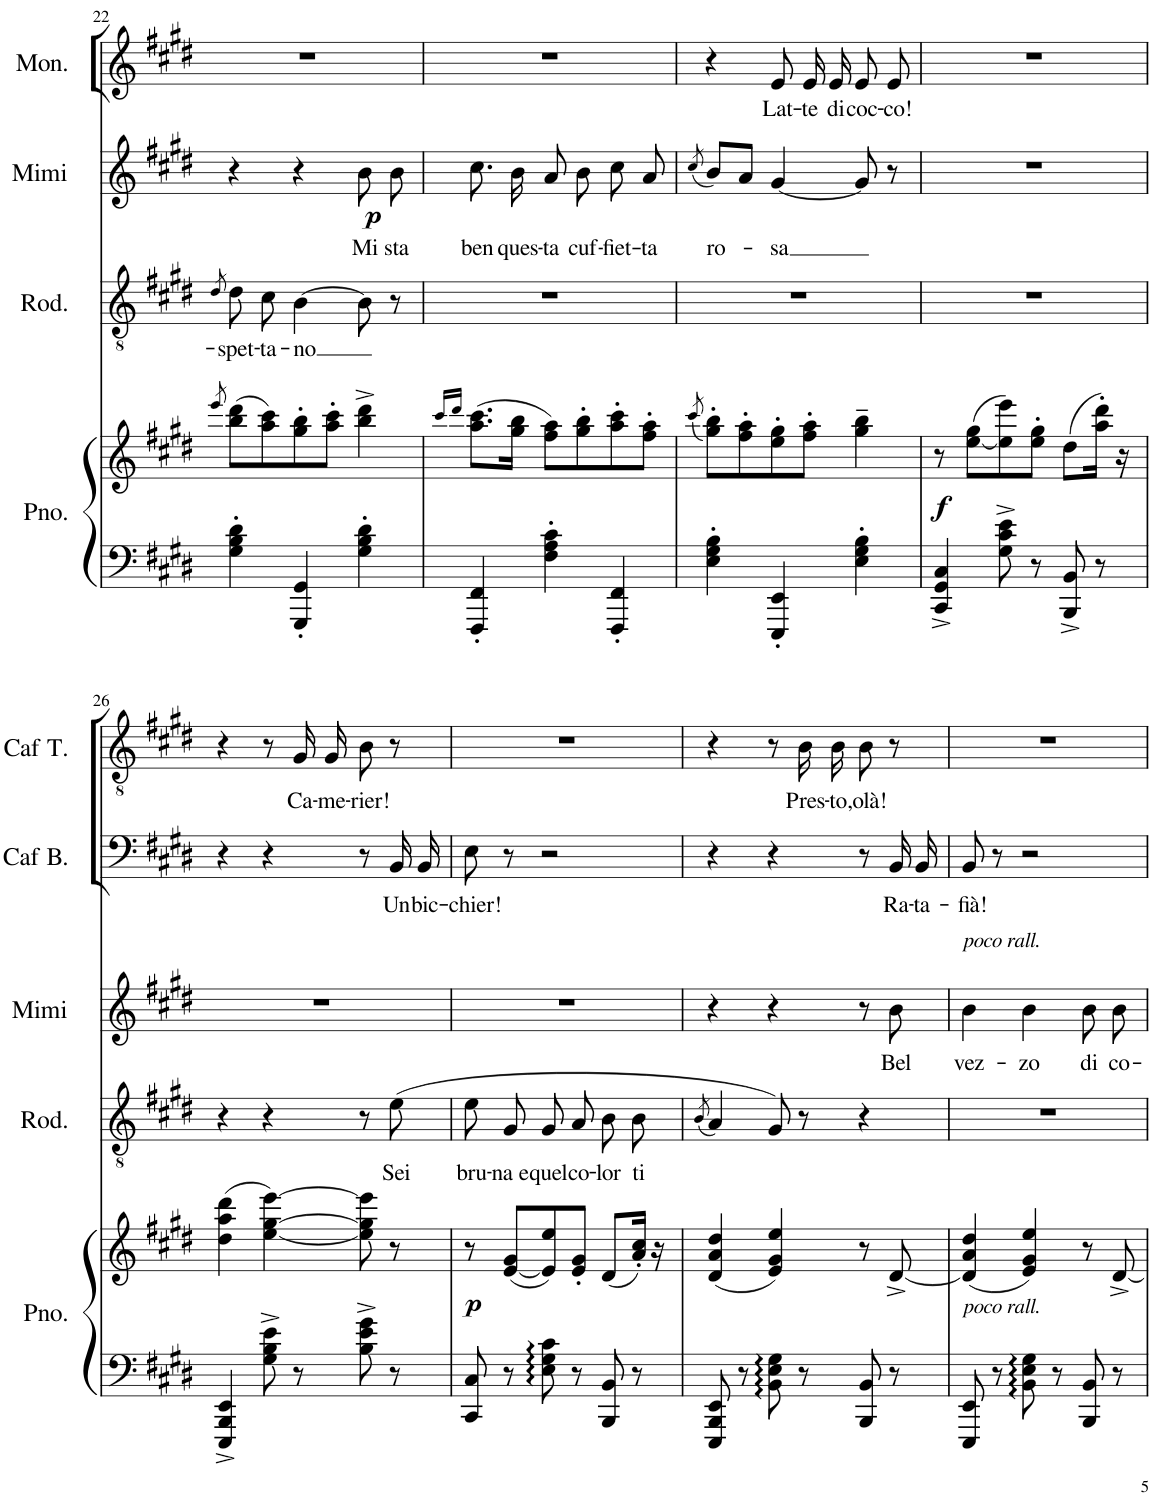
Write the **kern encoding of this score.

**kern	**kern	**dynam	**kern	**text	**kern	**text	**dynam	**kern	**text	**kern	**text	**kern	**text	**kern	**text	**dynam	**kern	**text	**dynam
*part8	*part8	*part8	*part7	*part7	*part6	*part6	*part6	*part5	*part5	*part4	*part4	*part3	*part3	*part2	*part2	*part2	*part1	*part1	*part1
*staff9	*staff8	*staff8/9	*staff7	*staff7	*staff6	*staff6	*staff6	*staff5	*staff5	*staff4	*staff4	*staff3	*staff3	*staff2	*staff2	*staff2	*staff1	*staff1	*staff1
*I"Piano	*	*	*I"Rodolfo	*	*I"Mimi	*	*	*I"Caffè Bass	*	*I"Caffè Ténor	*	*I"Monelli	*	*I"Venditori Bass	*	*	*I"Venditori Bass	*	*
*I'Pno.	*	*	*I'Rod.	*	*I'Mimi	*	*	*I'Caf B.	*	*I'Caf T.	*	*I'Mon.	*	*I'Vend B.	*	*	*I'Ven B.	*	*
!!LO:PB:g=z
*clefF4	*clefG2	*	*clefGv2	*	*clefG2	*	*	*clefF4	*	*clefGv2	*	*clefG2	*	*clefF4	*	*	*clefF4	*	*
*k[f#c#g#d#]	*k[f#c#g#d#]	*	*k[f#c#g#d#]	*	*k[f#c#g#d#]	*	*	*k[f#c#g#d#]	*	*k[f#c#g#d#]	*	*k[f#c#g#d#]	*	*k[f#c#g#d#]	*	*	*k[f#c#g#d#]	*	*
*M3/4	*M3/4	*	*M3/4	*	*M3/4	*	*	*M3/4	*	*M3/4	*	*M3/4	*	*M3/4	*	*	*M3/4	*	*
=22	=22	=22	=22	=22	=22	=22	=22	=22	=22	=22	=22	=22	=22	=22	=22	=22	=22	=22	=22
.	8qeee/	.	8qd#/	.	.	.	.	.	.	.	.	.	.	.	.	.	.	.	.
!	!	!	!	!LO:LY:b	!	!	!	!	!	!	!	!	!	!	!	!	!	!	!
4G#\' 4B\' 4d#\'	(8bb\ 8ddd#\L	.	8d#\L	-spet-	4r	.	.	2.r	.	2.r	.	2.r	.	2.r	.	.	4r	.	.
!	!	!	!	!LO:LY:b	!	!	!	!	!	!	!	!	!	!	!	!	!	!	!
.	8aa\ 8ccc#\)	.	8c#\J	-ta-	.	.	.	.	.	.	.	.	.	.	.	.	.	.	.
!	!	!	!	!LO:LY:b	!	!	!	!	!	!	!	!	!	!	!	!	!	!	!
4GGG#/' 4GG#/'	8gg#\' 8bb\'	.	[4B\	-no	4r	.	.	.	.	.	.	.	.	.	.	.	8B\L	Pan-	.
.	8aa\' 8ccc#\'J	.	.	.	.	.	.	.	.	.	.	.	.	.	.	.	16B\L	-na	.
.	.	.	.	.	.	.	.	.	.	.	.	.	.	.	.	.	16B\JJ	mon-	.
!	!	!	!	!	!	!LO:LY:b	!LO:DY:b	!	!	!	!	!	!	!	!	!	!	!	!
4G#\' 4B\' 4d#\'	4bb\^ 4ddd#\^	.	8B\]	.	8b\	Mi	p	.	.	.	.	.	.	.	.	.	8B\L	-ta-	.
!	!	!	!	!	!	!LO:LY:b	!	!	!	!	!	!	!	!	!	!	!	!	!
.	.	.	8r	.	8b\	sta	.	.	.	.	.	.	.	.	.	.	8B\J	-ta!	.
=23	=23	=23	=23	=23	=23	=23	=23	=23	=23	=23	=23	=23	=23	=23	=23	=23	=23	=23	=23
.	16qccc#/LL	.	.	.	.	.	.	.	.	.	.	.	.	.	.	.	.	.	.
.	16qddd#/JJ	.	.	.	.	.	.	.	.	.	.	.	.	.	.	.	.	.	.
!	!	!	!	!	!	!LO:LY:b	!	!	!	!	!	!	!	!	!	!	!	!	!
4FFF#/' 4FF#/'	(8.aa\ 8.ccc#\L	.	2.r	.	8.cc#\	ben	.	2.r	.	2.r	.	2.r	.	2.r	.	.	2.r	.	.
!	!	!	!	!	!	!LO:LY:b	!	!	!	!	!	!	!	!	!	!	!	!	!
.	16gg#\ 16bb\Jk	.	.	.	16b\	ques-	.	.	.	.	.	.	.	.	.	.	.	.	.
!	!	!	!	!	!	!LO:LY:b	!	!	!	!	!	!	!	!	!	!	!	!	!
4F#\' 4A\' 4c#\'	8ff#\ 8aa\L)	.	.	.	8a/	-ta	.	.	.	.	.	.	.	.	.	.	.	.	.
!	!	!	!	!	!	!LO:LY:b	!	!	!	!	!	!	!	!	!	!	!	!	!
.	8gg#\' 8bb\'	.	.	.	8b\	cuf-	.	.	.	.	.	.	.	.	.	.	.	.	.
!	!	!	!	!	!	!LO:LY:b	!	!	!	!	!	!	!	!	!	!	!	!	!
4FFF#/' 4FF#/'	8aa\' 8ccc#\'	.	.	.	8cc#\	-fiet-	.	.	.	.	.	.	.	.	.	.	.	.	.
!	!	!	!	!	!	!LO:LY:b	!	!	!	!	!	!	!	!	!	!	!	!	!
.	8ff#\' 8aa\'J	.	.	.	8a/	-ta	.	.	.	.	.	.	.	.	.	.	.	.	.
=24	=24	=24	=24	=24	=24	=24	=24	=24	=24	=24	=24	=24	=24	=24	=24	=24	=24	=24	=24
.	(8qccc#/	.	.	.	(8qcc#/	.	.	.	.	.	.	.	.	.	.	.	.	.	.
!	!	!	!	!	!	!LO:LY:b	!	!	!	!	!	!	!	!	!	!	!	!	!
4E\' 4G#\' 4B\'	8gg#\' 8bb\'L)	.	2.r	.	8b/L)	ro-	.	2.r	.	2.r	.	4r	.	2.r	.	.	2.r	.	.
.	8ff#\' 8aa\'	.	.	.	8a/J	.	.	.	.	.	.	.	.	.	.	.	.	.	.
!	!	!	!	!	!	!LO:LY:b	!	!	!	!	!	!	!LO:LY:b	!	!	!	!	!	!
4EEE/' 4EE/'	8ee\' 8gg#\'	.	.	.	[4g#/	-sa	.	.	.	.	.	8e/L	Lat-	.	.	.	.	.	.
!	!	!	!	!	!	!	!	!	!	!	!	!	!LO:LY:b	!	!	!	!	!	!
.	8ff#\' 8aa\'J	.	.	.	.	.	.	.	.	.	.	16e/L	-te	.	.	.	.	.	.
!	!	!	!	!	!	!	!	!	!	!	!	!	!LO:LY:b	!	!	!	!	!	!
.	.	.	.	.	.	.	.	.	.	.	.	16e/JJ	di	.	.	.	.	.	.
!	!	!	!	!	!	!	!	!	!	!	!	!	!LO:LY:b	!	!	!	!	!	!
4E\' 4G#\' 4B\'	4gg#\~ 4bb\~	.	.	.	8g#/]	.	.	.	.	.	.	8e/L	coc-	.	.	.	.	.	.
!	!	!	!	!	!	!	!	!	!	!	!	!	!LO:LY:b	!	!	!	!	!	!
.	.	.	.	.	8r	.	.	.	.	.	.	8e/J	-co!	.	.	.	.	.	.
=25	=25	=25	=25	=25	=25	=25	=25	=25	=25	=25	=25	=25	=25	=25	=25	=25	=25	=25	=25
!	!	!LO:DY:b	!	!	!	!	!	!	!	!	!	!	!	!	!	!	!	!	!LO:DY:a
4CC#/^ 4GG#/^ 4C#/^	8r	f	2.r	.	2.r	.	.	2.r	.	2.r	.	2.r	.	4r	.	.	8e\L	Oh!	f
.	([8ee\ 8gg#\L	.	.	.	.	.	.	.	.	.	.	.	.	.	.	.	16e\L	la	.
.	.	.	.	.	.	.	.	.	.	.	.	.	.	.	.	.	16e\JJ	cros-	.
8G#\^ 8c#\^ 8e\^	8ee\] 8eee\)	.	.	.	.	.	.	.	.	.	.	.	.	4r	.	.	8e\L	-ta-	.
8r	8ee\' 8gg#\'J	.	.	.	.	.	.	.	.	.	.	.	.	.	.	.	8G#\J	-ta!	.
!	!	!	!	!	!	!	!	!	!	!	!	!	!	!	!	!LO:DY:a	!	!	!
8BBB/^ 8BB/^	(8dd#\L	.	.	.	.	.	.	.	.	.	.	.	.	8B\L	Pan-	f	4r	.	.
8r	16aa\' 16ddd#\'Jk)	.	.	.	.	.	.	.	.	.	.	.	.	16B\L	-na	.	.	.	.
.	16r	.	.	.	.	.	.	.	.	.	.	.	.	16B\JJ	mon-	.	.	.	.
!!LO:LB:g=z
=26	=26	=26	=26	=26	=26	=26	=26	=26	=26	=26	=26	=26	=26	=26	=26	=26	=26	=26	=26
4EEE/^ 4BBB/^ 4EE/^	(4dd#\ 4aa\ 4ddd#\	.	4r	.	2.r	.	.	4r	.	4r	.	2.r	.	8B\L	-ta-	.	2.r	.	.
.	.	.	.	.	.	.	.	.	.	.	.	.	.	[8E^\J	-ta	.	.	.	.
8G#\^ 8B\^ 8e\^	[4ee\ [4gg#\ [4eee\)	.	4r	.	.	.	.	4r	.	8r	.	.	.	8E]	.	.	.	.	.
!	!	!	!	!	!	!	!	!	!	!	!LO:LY:b	!	!	!	!	!	!	!	!
8r	.	.	.	.	.	.	.	.	.	16G#/LL	Ca-	.	.	8r	.	.	.	.	.
!	!	!	!	!	!	!	!	!	!	!	!LO:LY:b	!	!	!	!	!	!	!	!
.	.	.	.	.	.	.	.	.	.	16G#/JJ	-me-	.	.	.	.	.	.	.	.
!	!	!	!	!	!	!	!	!	!	!	!LO:LY:b	!	!	!	!	!	!	!	!
8B\^ 8e\^ 8g#\^	8ee\] 8gg#\] 8eee\]	.	8r	.	.	.	.	8r	.	8B\	-rier!	.	.	4r	.	.	.	.	.
!	!	!	!	!LO:LY:b	!	!	!	!	!LO:LY:b	!	!	!	!	!	!	!	!	!	!
8r	8r	.	(8e\	Sei	.	.	.	16BB/LL	Un	8r	.	.	.	.	.	.	.	.	.
!	!	!	!	!	!	!	!	!	!LO:LY:b	!	!	!	!	!	!	!	!	!	!
.	.	.	.	.	.	.	.	16BB/JJ	bic-	.	.	.	.	.	.	.	.	.	.
=27	=27	=27	=27	=27	=27	=27	=27	=27	=27	=27	=27	=27	=27	=27	=27	=27	=27	=27	=27
!	!	!LO:DY:b	!	!LO:LY:b	!	!	!	!	!LO:LY:b	!	!	!	!	!	!	!	!	!	!
8CC#/ 8C#/	8r	p	8e\L	bru-	2.r	.	.	8E\	-chier!	2.r	.	2.r	.	2.r	.	.	2.r	.	.
!	!	!	!	!LO:LY:b	!	!	!	!	!	!	!	!	!	!	!	!	!	!	!
8r	([8e/ 8g#/L	.	8G#\J	-na e	.	.	.	8r	.	.	.	.	.	.	.	.	.	.	.
!	!	!	!	!LO:LY:b	!	!	!	!	!	!	!	!	!	!	!	!	!	!	!
8E\ 8G#\ 8c#\	8e/] 8ee/)	.	8G#/L	quel	.	.	.	2r	.	.	.	.	.	.	.	.	.	.	.
!	!	!	!	!LO:LY:b	!	!	!	!	!	!	!	!	!	!	!	!	!	!	!
8r	8e/' 8g#/'J	.	8A/J	co-	.	.	.	.	.	.	.	.	.	.	.	.	.	.	.
!	!	!	!	!LO:LY:b	!	!	!	!	!	!	!	!	!	!	!	!	!	!	!
8BBB/ 8BB/	(8d#/L	.	8B\L	-lor	.	.	.	.	.	.	.	.	.	.	.	.	.	.	.
!	!	!	!	!LO:LY:b	!	!	!	!	!	!	!	!	!	!	!	!	!	!	!
8r	16a/' 16cc#/'Jk)	.	8B\J	ti	.	.	.	.	.	.	.	.	.	.	.	.	.	.	.
.	16r	.	.	.	.	.	.	.	.	.	.	.	.	.	.	.	.	.	.
=28	=28	=28	=28	=28	=28	=28	=28	=28	=28	=28	=28	=28	=28	=28	=28	=28	=28	=28	=28
.	.	.	(8qB/	.	.	.	.	.	.	.	.	.	.	.	.	.	.	.	.
8EEE/ 8BBB/ 8EE/	(4d#/ 4a/ 4dd#/	.	4A/)	.	4r	.	.	4r	.	4r	.	2.r	.	2.r	.	.	2.r	.	.
8r	.	.	.	.	.	.	.	.	.	.	.	.	.	.	.	.	.	.	.
8BB\ 8E\ 8G#\	4e/ 4g#/ 4ee/)	.	8G#/)	.	4r	.	.	4r	.	8r	.	.	.	.	.	.	.	.	.
!	!	!	!	!	!	!	!	!	!	!	!LO:LY:b	!	!	!	!	!	!	!	!
8r	.	.	8r	.	.	.	.	.	.	16B\LL	Pres-	.	.	.	.	.	.	.	.
!	!	!	!	!	!	!	!	!	!	!	!LO:LY:b	!	!	!	!	!	!	!	!
.	.	.	.	.	.	.	.	.	.	16B\JJ	-to,	.	.	.	.	.	.	.	.
!	!	!	!	!	!	!	!	!	!	!	!LO:LY:b	!	!	!	!	!	!	!	!
8BBB/ 8BB/	8r	.	4r	.	8r	.	.	8r	.	8B\	olà!	.	.	.	.	.	.	.	.
!	!	!	!	!	!	!LO:LY:b	!	!	!LO:LY:b	!	!	!	!	!	!	!	!	!	!
8r	[8d#^/	.	.	.	8b\	Bel	.	16BB/LL	Ra-	8r	.	.	.	.	.	.	.	.	.
!	!	!	!	!	!	!	!	!	!LO:LY:b	!	!	!	!	!	!	!	!	!	!
.	.	.	.	.	.	.	.	16BB/JJ	-ta-	.	.	.	.	.	.	.	.	.	.
=29	=29	=29	=29	=29	=29	=29	=29	=29	=29	=29	=29	=29	=29	=29	=29	=29	=29	=29	=29
!	!	!	!	!	!LO:TX:a:i:t=poco rall.	!	!	!	!	!	!	!	!	!	!	!	!	!	!
!LO:TX:a:i:t=poco rall.	!	!	!	!	!	!	!	!	!	!	!	!	!	!	!	!	!	!	!
!	!	!	!	!	!	!LO:LY:b	!	!	!LO:LY:b	!	!	!	!	!	!	!	!	!	!
8EEE/ 8EE/	(4d#/] 4a/ 4dd#/	.	2.r	.	4b\	vez-	.	8BB/	-fià!	2.r	.	2.r	.	2.r	.	.	2.r	.	.
8r	.	.	.	.	.	.	.	8r	.	.	.	.	.	.	.	.	.	.	.
!	!	!	!	!	!	!LO:LY:b	!	!	!	!	!	!	!	!	!	!	!	!	!
8BB\ 8E\ 8G#\	4e/ 4g#/ 4ee/)	.	.	.	4b\	-zo	.	2r	.	.	.	.	.	.	.	.	.	.	.
8r	.	.	.	.	.	.	.	.	.	.	.	.	.	.	.	.	.	.	.
!	!	!	!	!	!	!LO:LY:b	!	!	!	!	!	!	!	!	!	!	!	!	!
8BBB/ 8BB/	8r	.	.	.	8b\	di	.	.	.	.	.	.	.	.	.	.	.	.	.
!	!	!	!	!	!	!LO:LY:b	!	!	!	!	!	!	!	!	!	!	!	!	!
8r	[8d#^/	.	.	.	8b\	co-	.	.	.	.	.	.	.	.	.	.	.	.	.
=	=	=	=	=	=	=	=	=	=	=	=	=	=	=	=	=	=	=	=
*-	*-	*-	*-	*-	*-	*-	*-	*-	*-	*-	*-	*-	*-	*-	*-	*-	*-	*-	*-
